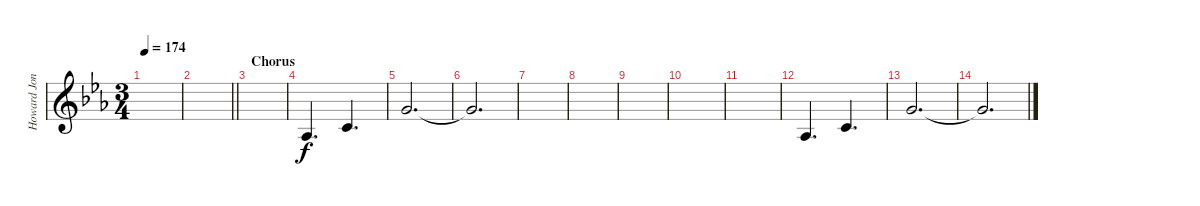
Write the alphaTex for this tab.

\track ("Howard Jones" "Howard Jon") {instrument oboe}
\staff {score}
\tuning (E4 B3 G3 D3 A2 E2 B1) {hide}
\ts (3 4)
\tempo 174
\clef g2
\ks cminor
|
\barLineRight lightlight
|
\section ("" "Chorus")
|
1.3.4{d} 1.2.4{d} |
3.1.2{d} |
3.1{t}.2{d} |
|
|
|
|
|
1.3.4{d} 1.2.4{d} |
3.1.2{d} |
3.1{t}.2{d}
